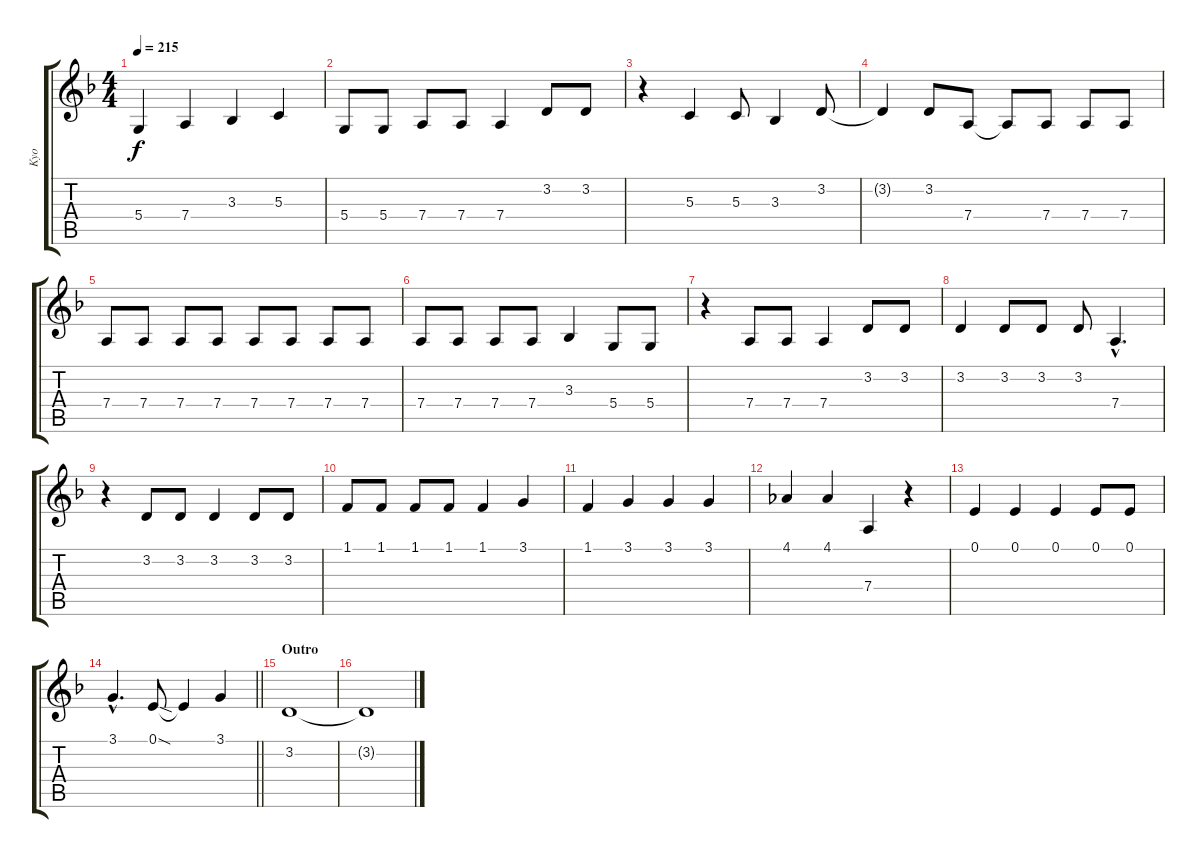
\track ("Kyo" "Kyo") {instrument sopranosax}
\staff {score tabs}
\tuning (E4 B3 G3 D3 A2 E2) {hide}
\ts (4 4)
\tempo 215
\clef g2
\ks f
5.4.4{dy f} 7.4.4 3.3.4 5.3.4 |
5.4.8 5.4.8 7.4.8 7.4.8 7.4.4 3.2.8 3.2.8 |
r.4 5.3.4 5.3.8 3.3.4 3.2.8 |
3.2{t}.4 3.2.8 7.4.8 7.4{t}.8 7.4.8 7.4.8 7.4.8 |
7.4.8 7.4.8 7.4.8 7.4.8 7.4.8 7.4.8 7.4.8 7.4.8 |
7.4.8 7.4.8 7.4.8 7.4.8 3.3.4 5.4.8 5.4.8 |
r.4 7.4.8 7.4.8 7.4.4 3.2.8 3.2.8 |
3.2.4 3.2.8 3.2.8 3.2.8 7.4{hac}.4{d} |
r.4 3.2.8 3.2.8 3.2.4 3.2.8 3.2.8 |
1.1.8 1.1.8 1.1.8 1.1.8 1.1.4 3.1.4 |
1.1.4 3.1.4 3.1.4 3.1.4 |
4.1.4 4.1.4 7.4.4 r.4 |
0.1.4 0.1.4 0.1.4 0.1.8 0.1.8 |
\barLineRight lightlight
3.1{hac}.4{d} 0.1{sod}.8 0.1{t}.4 3.1.4 |
\section ("" "Outro")
3.2.1 |
3.2{t}.1
